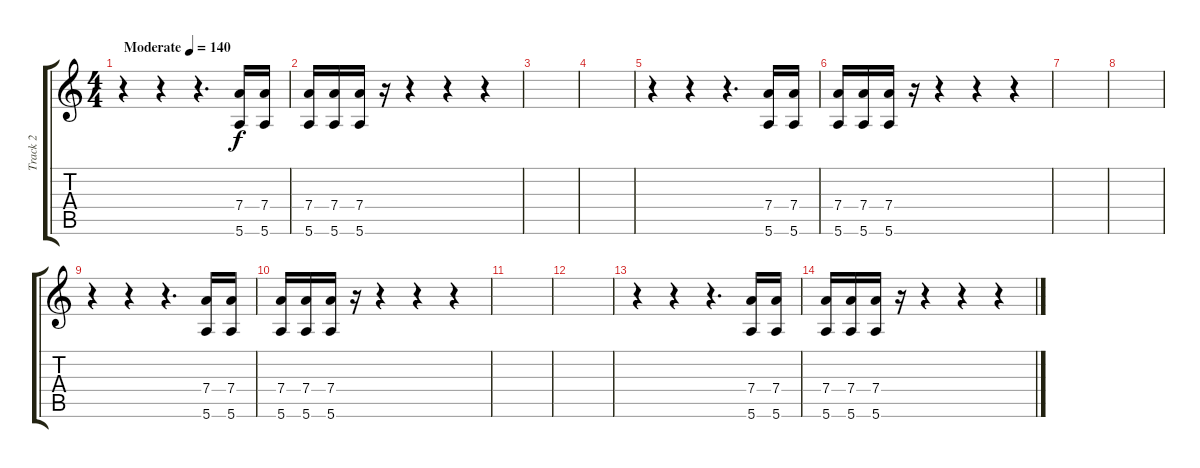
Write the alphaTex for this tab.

\track ("Track 2" "Track 2") {instrument distortionguitar}
\staff {score tabs}
\tuning (E4 B3 G3 D3 A2 E2) {hide}
\ts (4 4)
\tempo (140 "Moderate")
\clef g2
\ks c
r.4{dy f instrument distortionguitar} r.4 r.4{d} (7.4 5.6).16 (7.4 5.6).16 |
(7.4 5.6).16 (7.4 5.6).16 (7.4 5.6).16 r.16 r.4 r.4 r.4 |
|
|
r.4 r.4 r.4{d} (7.4 5.6).16 (7.4 5.6).16 |
(7.4 5.6).16 (7.4 5.6).16 (7.4 5.6).16 r.16 r.4 r.4 r.4 |
|
|
r.4 r.4 r.4{d} (7.4 5.6).16 (7.4 5.6).16 |
(7.4 5.6).16 (7.4 5.6).16 (7.4 5.6).16 r.16 r.4 r.4 r.4 |
|
|
r.4 r.4 r.4{d} (7.4 5.6).16 (7.4 5.6).16 |
(7.4 5.6).16 (7.4 5.6).16 (7.4 5.6).16 r.16 r.4 r.4 r.4
